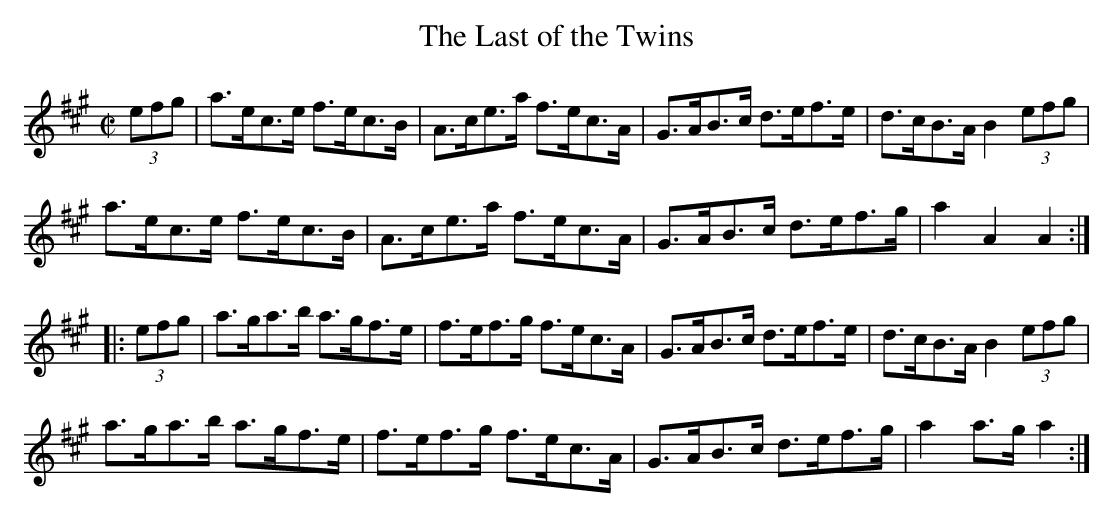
X:1
T:The Last of the Twins
M:C|
L:1/8
K:A
(3efg | a>ec>e f>ec>B | A>ce>a f>ec>A | G>AB>c d>ef>e | d>cB>A B2 (3efg |
a>ec>e f>ec>B | A>ce>a f>ec>A | G>AB>c d>ef>g | a2 A2 A2 :|
|: (3efg | a>ga>b a>gf>e | f>ef>g f>ec>A | G>AB>c d>ef>e | d>cB>A B2 (3efg |
a>ga>b a>gf>e | f>ef>g f>ec>A | G>AB>c d>ef>g | a2 a>g a2 :|
